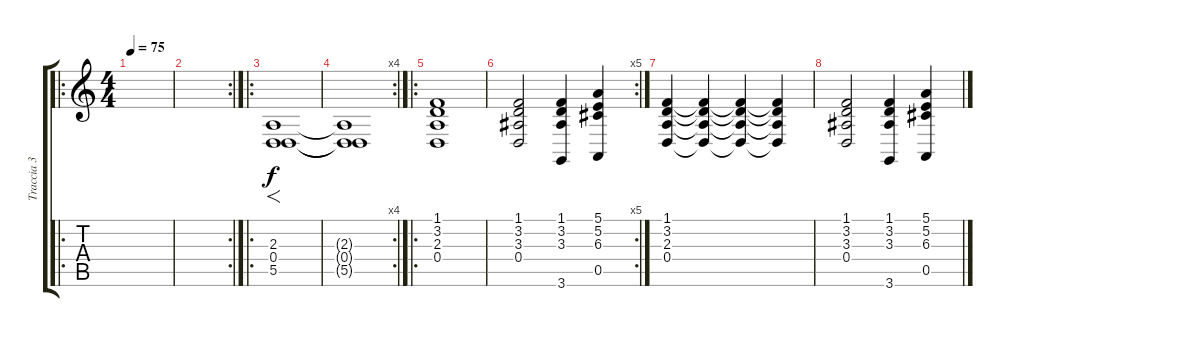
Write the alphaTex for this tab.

\track ("Traccia 3" "Traccia 3") {instrument choiraahs}
\staff {score tabs}
\tuning (E4 B3 G3 D3 A2 E2) {hide}
\ro
\ts (4 4)
\tempo 75
\clef g2
\ks c
|
\rc 2
|
\ro
(2.3 0.4 5.5).1{f} |
\rc 4
(2.3{t} 0.4{t} 5.5{t}).1 |
\ro
(1.1 3.2 2.3 0.4).1 |
\rc 5
(1.1 3.2 3.3 0.4).2 (1.1 3.2 3.3 3.6).4 (5.1 5.2 6.3 0.5).4 |
(1.1 3.2 2.3 0.4).4{volume 11} (1.1{t} 3.2{t} 2.3{t} 0.4{t}).4{volume 10} (1.1{t} 3.2{t} 2.3{t} 0.4{t}).4{volume 8} (1.1{t} 3.2{t} 2.3{t} 0.4{t}).4{volume 6} |
(1.1 3.2 3.3 0.4).2{volume 5} (1.1 3.2 3.3 3.6).4{volume 4} (5.1 5.2 6.3 0.5).4{volume 1}
